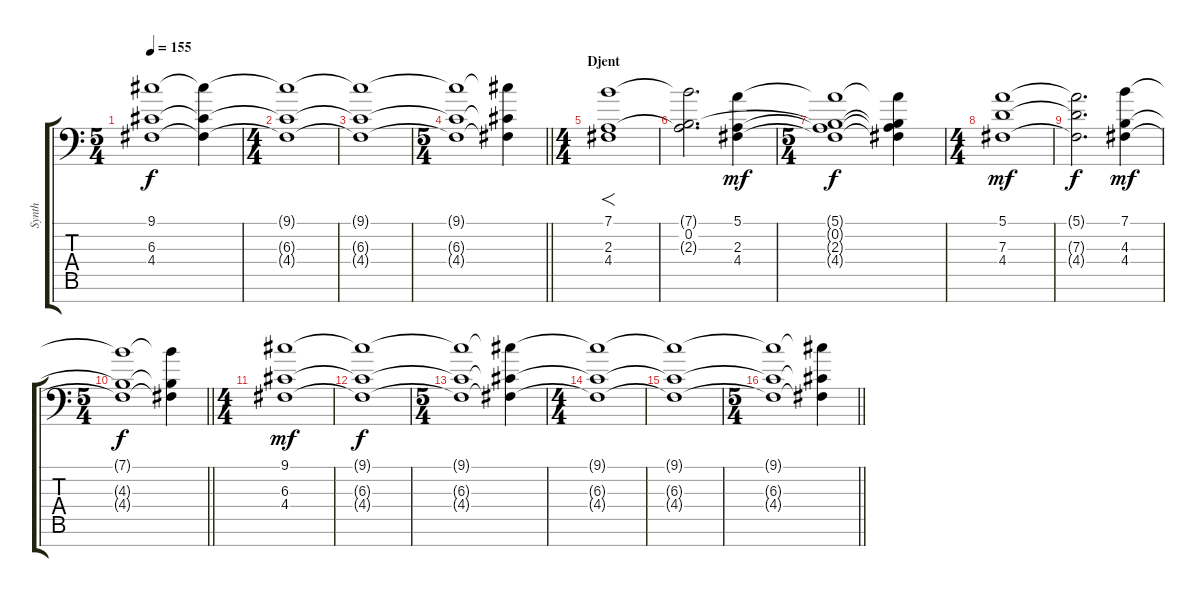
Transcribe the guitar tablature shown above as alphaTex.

\track ("Synth" "Synth") {instrument lead2sawtooth}
\staff {score tabs}
\tuning (E4 B3 G3 D3 A2 E2 C-1) {hide}
\ts (5 4)
\tempo 155
\clef f4
\ks c
(9.1{t} 6.3{t} 4.4{t}).1{dy f} (9.1{t} 6.3{t} 4.4{t}).4 |
\ts (4 4)
(9.1{t} 6.3{t} 4.4{t}).1 |
(9.1{t} 6.3{t} 4.4{t}).1 |
\ts (5 4)
\barLineRight lightlight
(9.1{t} 6.3{t} 4.4{t}).1 (9.1{t} 6.3{t} 4.4{t}).4 |
\ts (4 4)
\section ("" "Djent")
(7.1 2.3 4.4).1{f} |
(7.1{t} 0.2 2.3{t}).2{d} (5.1 2.3 4.4).4{dy mf} |
\ts (5 4)
(5.1{t} 0.2{t} 2.3{t} 4.4{t}).1{dy f} (5.1{t} 0.2{t} 2.3{t} 4.4{t}).4 |
\ts (4 4)
(5.1 7.3 4.4).1{dy mf} |
(5.1{t} 7.3{t} 4.4{t}).2{d dy f} (7.1 4.3 4.4).4{dy mf} |
\ts (5 4)
\barLineRight lightlight
(7.1{t} 4.3{t} 4.4{t}).1{dy f} (7.1{t} 4.3{t} 4.4{t}).4 |
\ts (4 4)
(9.1 6.3 4.4).1{dy mf} |
(9.1{t} 6.3{t} 4.4{t}).1{dy f} |
\ts (5 4)
(9.1{t} 6.3{t} 4.4{t}).1 (9.1{t} 6.3{t} 4.4{t}).4 |
\ts (4 4)
(9.1{t} 6.3{t} 4.4{t}).1 |
(9.1{t} 6.3{t} 4.4{t}).1 |
\ts (5 4)
\barLineRight lightlight
(9.1{t} 6.3{t} 4.4{t}).1 (9.1{t} 6.3{t} 4.4{t}).4
